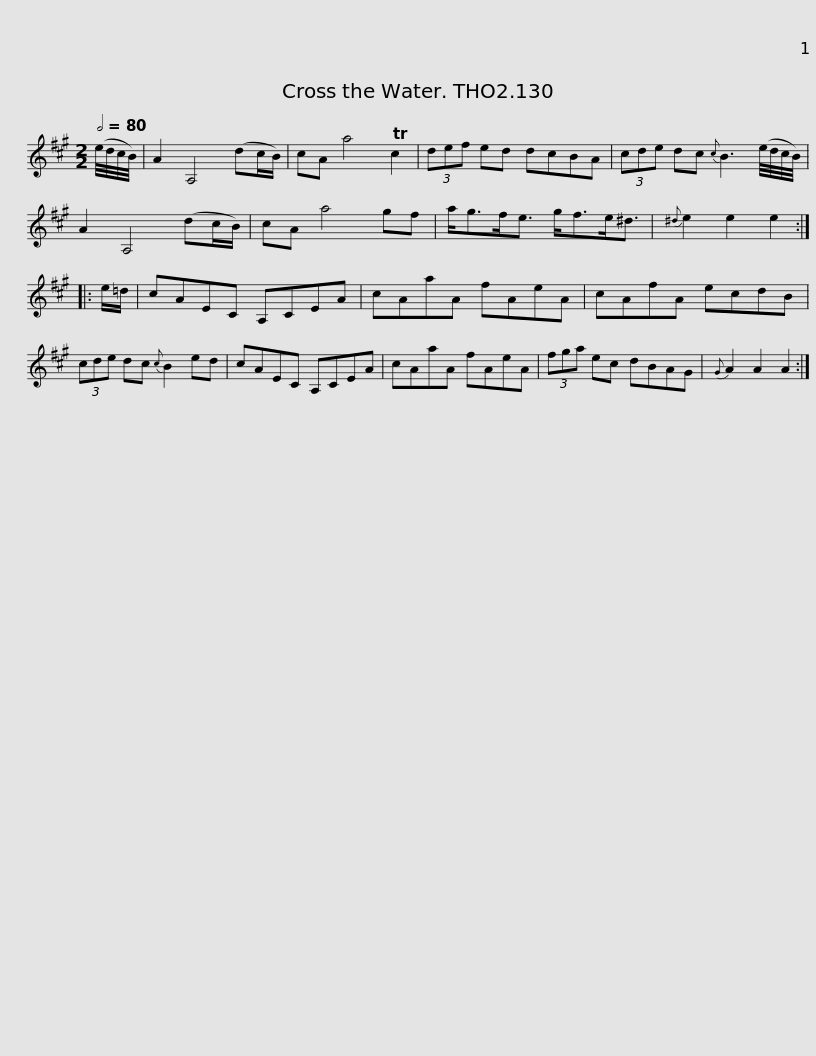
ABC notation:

X:1
L:1/8
Q:1/2=80
M:2/2
I:linebreak $
K:A
V:1 treble
V:1
 (e/4d/4c/4B/4) | A2 A,4 (dc/B/) | cA a4 Tc2 | (3def ed dcBA | (3cde dc{c} B3 (e/4d/4c/4B/4) | %5
 A2 A,4 (dc/B/) | cA a4 gf |$ a<gf<e g<fe<^d |{^d} e2 e2 e2 :: e/=d/ | %10
 cAEC A,CEA | cAaA fAeA | cAfA ecdB |$ (3cde dc{c} B2 ed | cAEC A,CEA | %15
 cAaA fAeA | (3fga ec dBAG |{G} A2 A2 A2 :| %18
